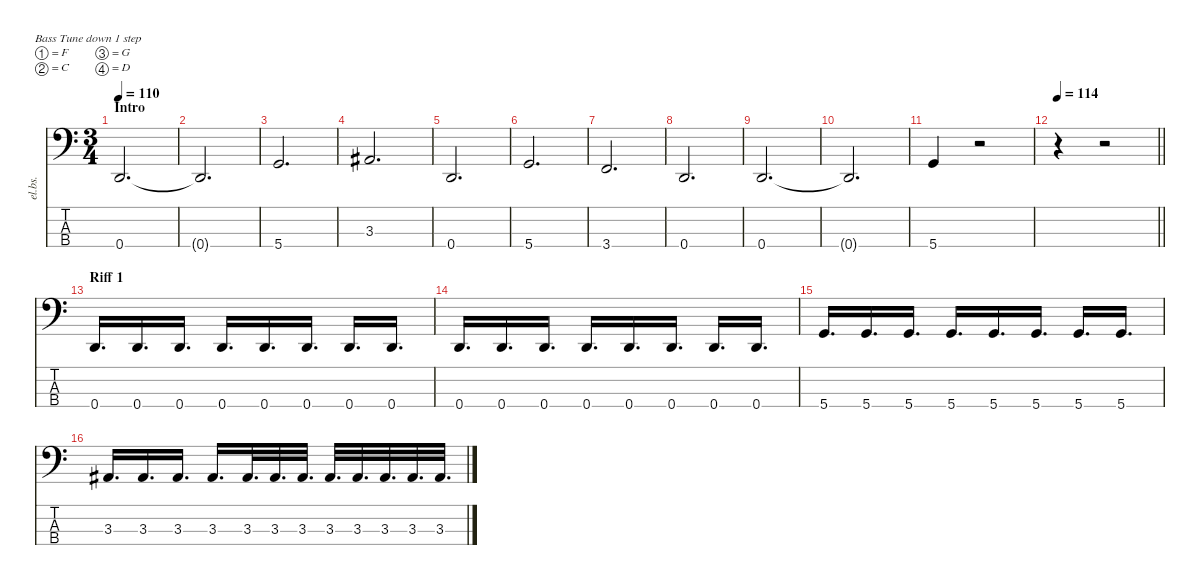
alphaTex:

\defaultSystemsLayout 4
\hideDynamics
\bracketExtendMode nobrackets
\otherSystemsTrackNameOrientation horizontal
\track ("Bass" "el.bs.") {instrument electricbassfinger}
\staff {score tabs}
\tuning (F2 C2 G1 D1)
\ts (3 4)
\beaming (8 2 2 2)
\section ("" "Intro")
\tempo 110
\clef f4
\ks c
0.4.2{d dy f instrument electricbassfinger} |
0.4{t}.2{d} |
5.4.2{d} |
3.3{acc #}.2{d} |
0.4.2{d} |
5.4.2{d} |
3.4.2{d} |
0.4.2{d} |
0.4.2{d} |
0.4{t}.2{d} |
5.4.4 r.2 |
\tempo 114
\barLineRight lightlight
r.4 r.2 |
\section ("" "Riff 1")
0.4.16{d} 0.4.16{d} 0.4.16{d} 0.4.16{d} 0.4.16{d} 0.4.16{d} 0.4.16{d} 0.4.16{d} |
0.4.16{d} 0.4.16{d} 0.4.16{d} 0.4.16{d} 0.4.16{d} 0.4.16{d} 0.4.16{d} 0.4.16{d} |
5.4.16{d} 5.4.16{d} 5.4.16{d} 5.4.16{d} 5.4.16{d} 5.4.16{d} 5.4.16{d} 5.4.16{d} |
3.3{acc #}.16{d} 3.3{acc #}.16{d} 3.3{acc #}.16{d} 3.3{acc #}.16{d} 3.3{acc #}.32{d} 3.3{acc #}.32{d} 3.3{acc #}.32{d} 3.3{acc #}.32{d} 3.3{acc #}.32{d} 3.3{acc #}.32{d} 3.3{acc #}.32{d} 3.3{acc #}.32{d}
